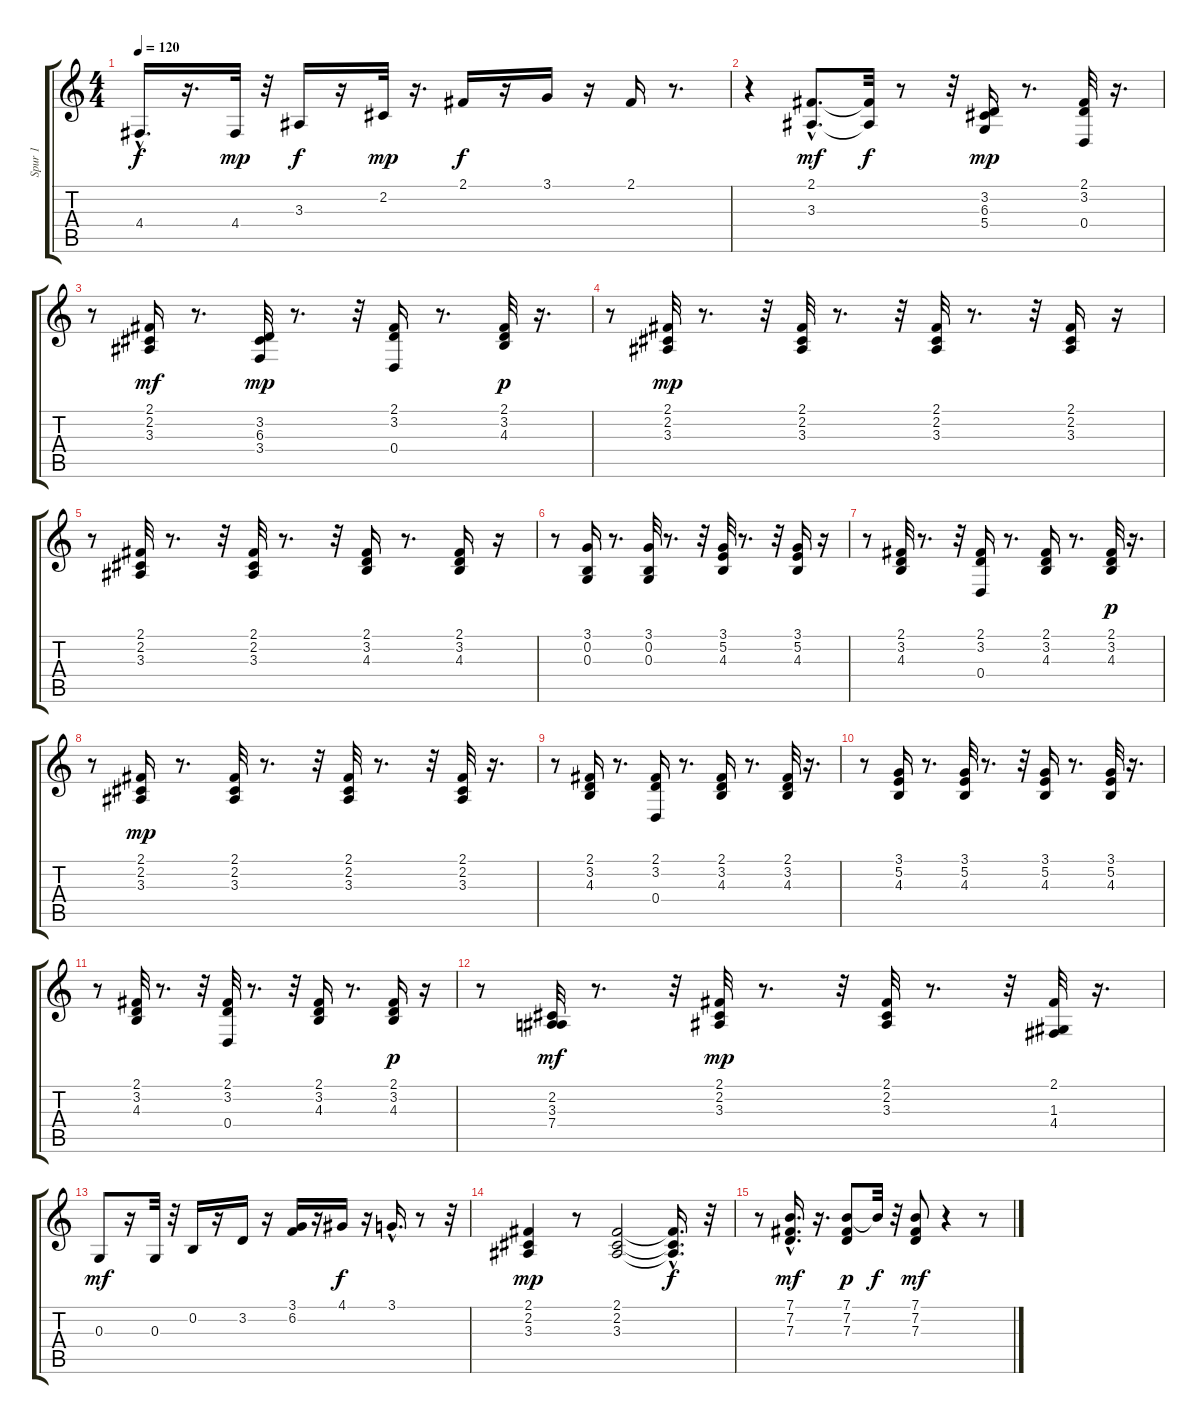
\track ("Spur 1" "Spur 1") {instrument acousticgrandpiano}
\staff {score tabs}
\tuning (E4 B3 G3 D3 A2 E2) {hide}
\ts (4 4)
\tempo 120
\clef g2
\ks c
4.4{hac}.16{d dy f} r.16{d} 4.4.32{dy mp} r.32 3.3.16{dy f} r.16 2.2.32{dy mp} r.16{d} 2.1.16{dy f} r.16 3.1.16 r.16 2.1.16 r.8{d} |
r.4 (2.1{hac} 3.3{hac}).8{d dy mf} (2.1{t} 3.3{t}).32{dy f} r.8 r.32 (3.2 6.3 5.4).16{dy mp} r.8{d} (2.1 3.2 0.4).32 r.16{d} |
r.8 (2.1 2.2 3.3).16{dy mf} r.8{d} (3.2 6.3 3.4).32{dy mp} r.8{d} r.32 (2.1 3.2 0.4).16 r.8{d} (2.1 3.2 4.3).32{dy p} r.16{d} |
r.8 (2.1 2.2 3.3).32{dy mp} r.8{d} r.32 (2.1 2.2 3.3).32 r.8{d} r.32 (2.1 2.2 3.3).32 r.8{d} r.32 (2.1 2.2 3.3).16 r.16 |
r.8 (2.1 2.2 3.3).32 r.8{d} r.32 (2.1 2.2 3.3).32 r.8{d} r.32 (2.1 3.2 4.3).16 r.8{d} (2.1 3.2 4.3).16 r.16 |
r.8 (3.1 0.2 0.3).16 r.8{d} (3.1 0.2 0.3).32 r.8{d} r.32 (3.1 5.2 4.3).32 r.8{d} r.32 (3.1 5.2 4.3).16 r.16 |
r.8 (2.1 3.2 4.3).32 r.8{d} r.32 (2.1 3.2 0.4).16 r.8{d} (2.1 3.2 4.3).16 r.8{d} (2.1 3.2 4.3).32{dy p} r.16{d} |
r.8 (2.1 2.2 3.3).16{dy mp} r.8{d} (2.1 2.2 3.3).32 r.8{d} r.32 (2.1 2.2 3.3).32 r.8{d} r.32 (2.1 2.2 3.3).32 r.16{d} |
r.8 (2.1 3.2 4.3).16 r.8{d} (2.1 3.2 0.4).16 r.8{d} (2.1 3.2 4.3).16 r.8{d} (2.1 3.2 4.3).32 r.16{d} |
r.8 (3.1 5.2 4.3).16 r.8{d} (3.1 5.2 4.3).32 r.8{d} r.32 (3.1 5.2 4.3).16 r.8{d} (3.1 5.2 4.3).32 r.16{d} |
r.8 (2.1 3.2 4.3).32 r.8{d} r.32 (2.1 3.2 0.4).32 r.8{d} r.32 (2.1 3.2 4.3).16 r.8{d} (2.1 3.2 4.3).16{dy p} r.16 |
r.8 (2.2 3.3 7.4).32{dy mf} r.8{d} r.32 (2.1 2.2 3.3).32{dy mp} r.8{d} r.32 (2.1 2.2 3.3).32 r.8{d} r.32 (2.1 1.3 4.4).32 r.16{d} |
0.3.8{dy mf} r.16 0.3.32 r.32 0.2.16 r.16 3.2.16 r.16 (3.1 6.2).16 r.16 4.1.16{dy f} r.16 3.1{hac}.16{d} r.8 r.32 |
(2.1 2.2 3.3).4{dy mp} r.8 (2.1 2.2 3.3).2 (2.1{hac t} 2.2{hac t} 3.3{hac t}).16{d dy f} r.32 |
r.8 (7.1{hac} 7.2{hac} 7.3{hac}).16{d dy mf} r.16{d} (7.1 7.2 7.3).8{dy p} 7.1{t}.32{dy f} r.32 (7.1 7.2 7.3).8{dy mf} r.4 r.8
